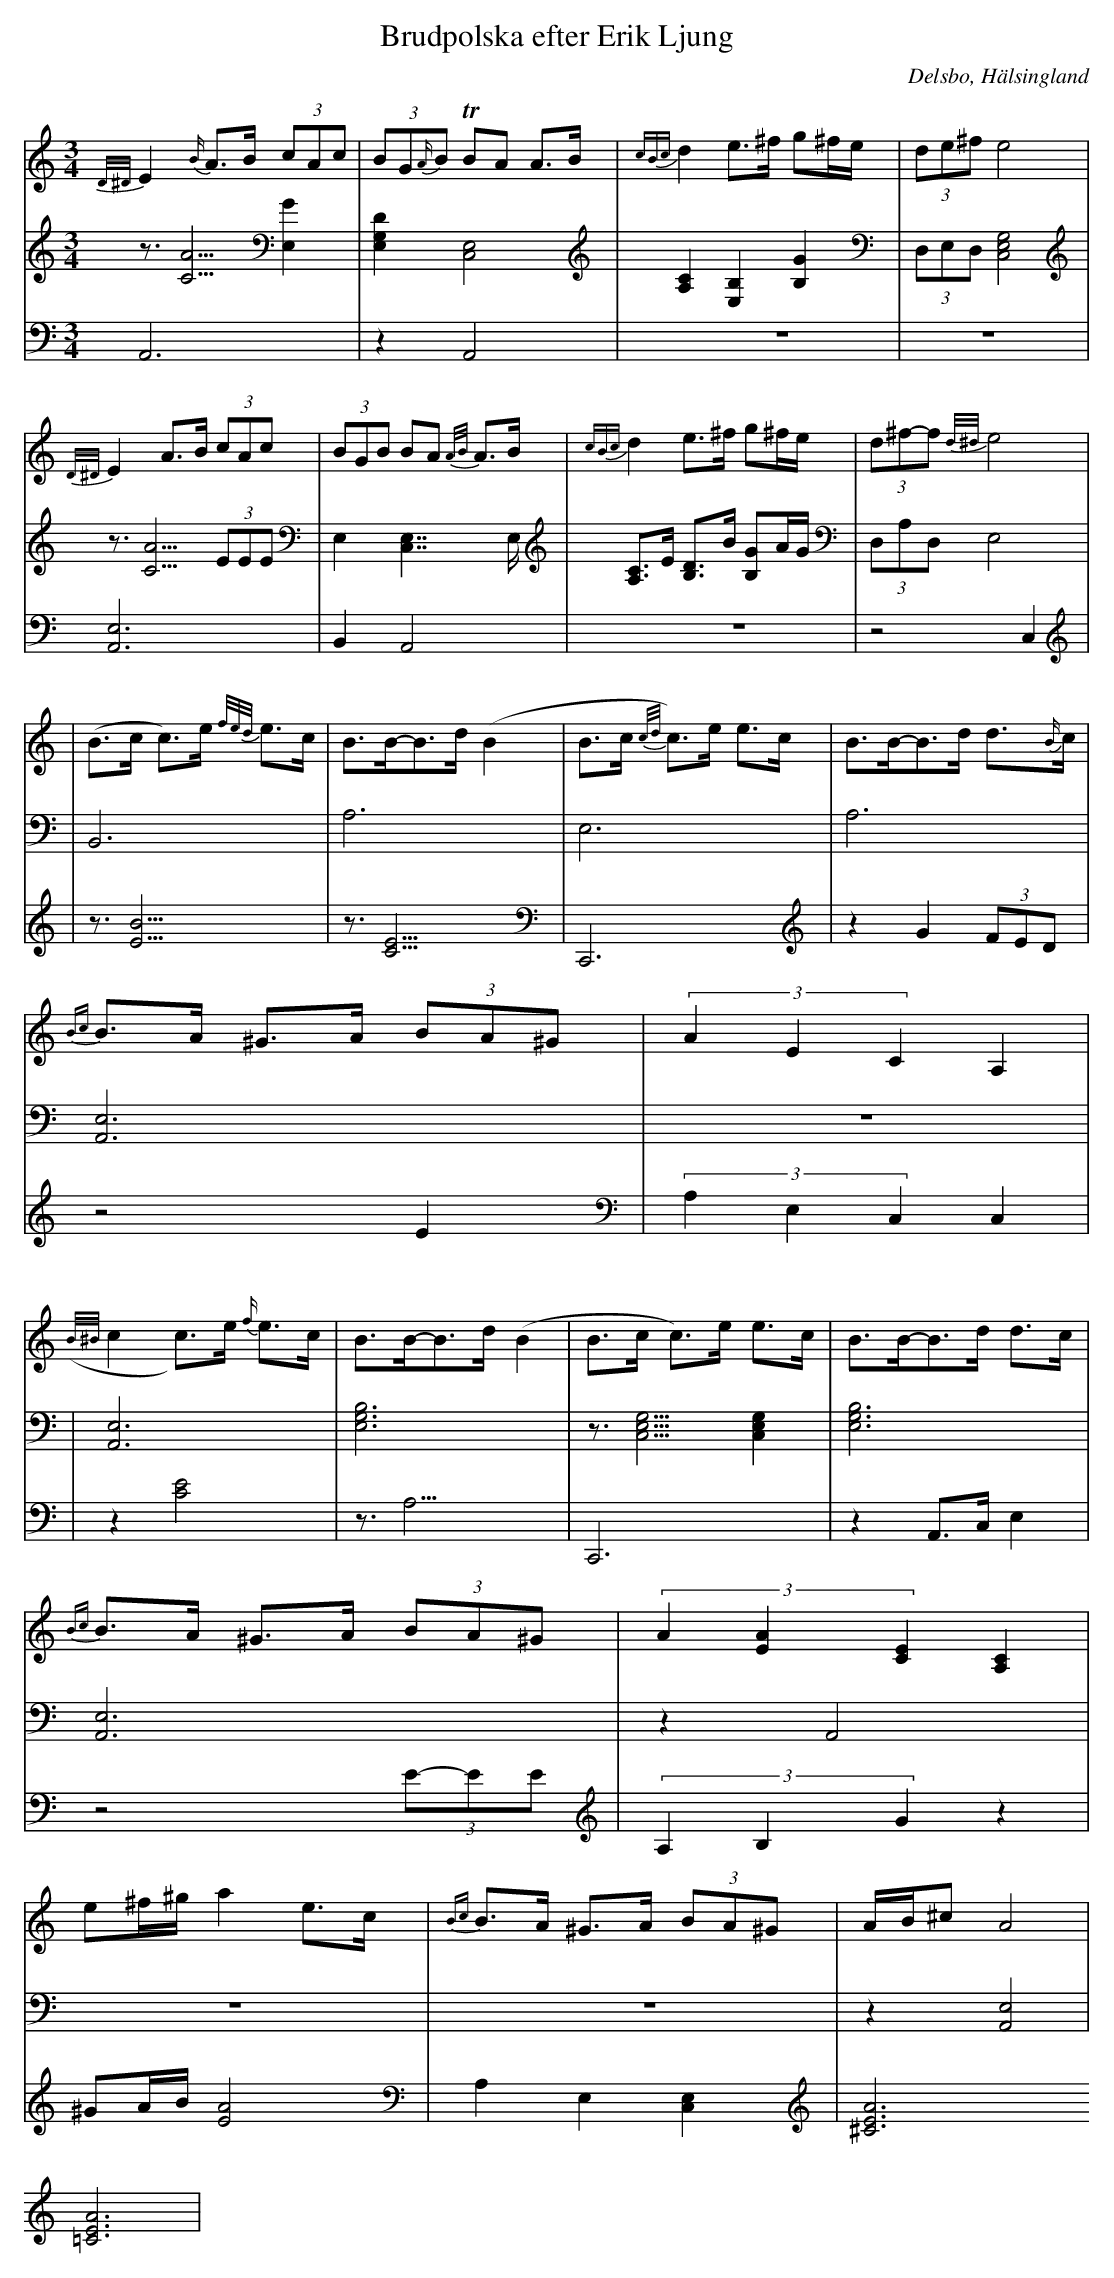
X:1
T: Brudpolska efter Erik Ljung
Q: 105
O: Delsbo, Hälsingland
M: 3/4
L: 1/8
K: Am
V:1
V:2
V:3 =Merge
V:1
{D/^D/}E2 {B/}A>B (3cAc| (3BG{A/}B TBA A>B|{cBc}d2 e>^f g^f/e/|(3de^f e4 |
{D/^D/}E2 A>B (3cAc| (3BGB BA {A/B/}A>B|{cBc}d2 e>^f g^f/e/|(3d^f-f {d/^d/}e4 |
|(B>c c)>e {f/e/d/}e>c|B>B-B>d (B2|B>c {c/d/}c)>e e>c|B>B-B>d d>{B/}c|
{Bc}B>A ^G>A (3BA^G|(3A2E2C2 A,2|
({B/^B/}c2 c)>e {f/}e>c|B>B-B>d (B2|B>c c)>e e>c|B>B-B>d d>c|
{Bc}B>A ^G>A (3BA^G|(3A2[A2E2][E2C2] [A,2C2]|
e^f/^g/ a2 e>c|{Bc}B>A ^G>A (3BA^G|A/B/^c A4|
V:2
z3/2[A5/2C5/2] [E,2G2]|[D2E,2G,2] [C,4E,4]|[A,2C2] [E,2B,2] [B,2G2]|(3D,E,D, [E,4G,4C,4]|
z3/2 [A5/2C5/2] (3EEE|E,2 [C,7/2E,7/2]E,/|[A,C]>E [B,D]>B [B,G]A/G/|(3D,A,D, [E,4]|
|[B,,6]|[A,6]|E,6|A,6|
[A,,6E,6]|z6|
|[A,,6E,6]|[E,6G,6B,6]|z3/2[E,5/2G,5/2C,5/2] [E,2G,2C,2]|[E,6G,6B,6]|
[A,,6E,6]|z2 A,,4|
z6|z6|z2 [A,,4E,4]|
V:3
A,,6|z2 A,,4|z6|z6|
[A,,6E,6]|B,,2 A,,4|z6|z4  C,2|
|z3/2[B9/2E9/2]|z3/2[C9/2E9/2]|C,,6|z2 G2 (3FED|
z4 E2|(3A,2E,2C,2 [C,2]|
|z2 [C4E4]|z3<A,3|C,,6|z2 A,,>C, E,2|
z4 (3E-EE|(3A,2B,2G2 z2|
^GA/B/ [A4E4]|A,2 E,2 [C,2E,2]|[A6^C6E6] [A6=C6E6]|
